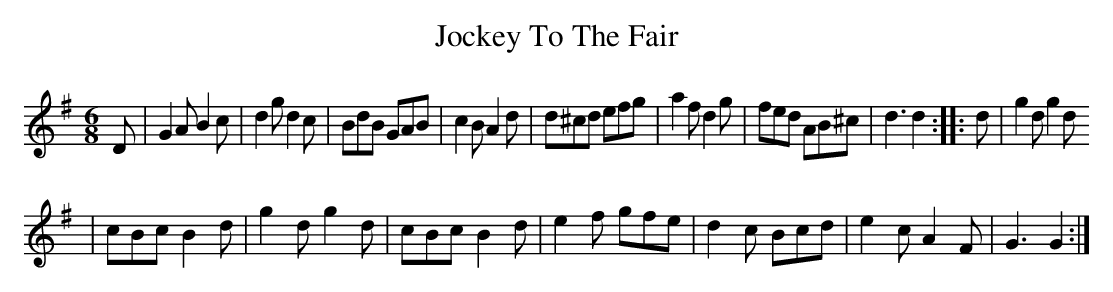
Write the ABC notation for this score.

X:1
T:Jockey To The Fair
M:6/8
L:1/8
K:G
D|G2AB2c|d2gd2c|BdB GAB|c2BA2d|d^cd efg|a2fd2g|fed AB^c|d3 d2:||:d|g2dg2d
|cBcB2d|g2dg2d|cBc B2d|e2f gfe|d2c Bcd|e2c A2F|G3G2:|
